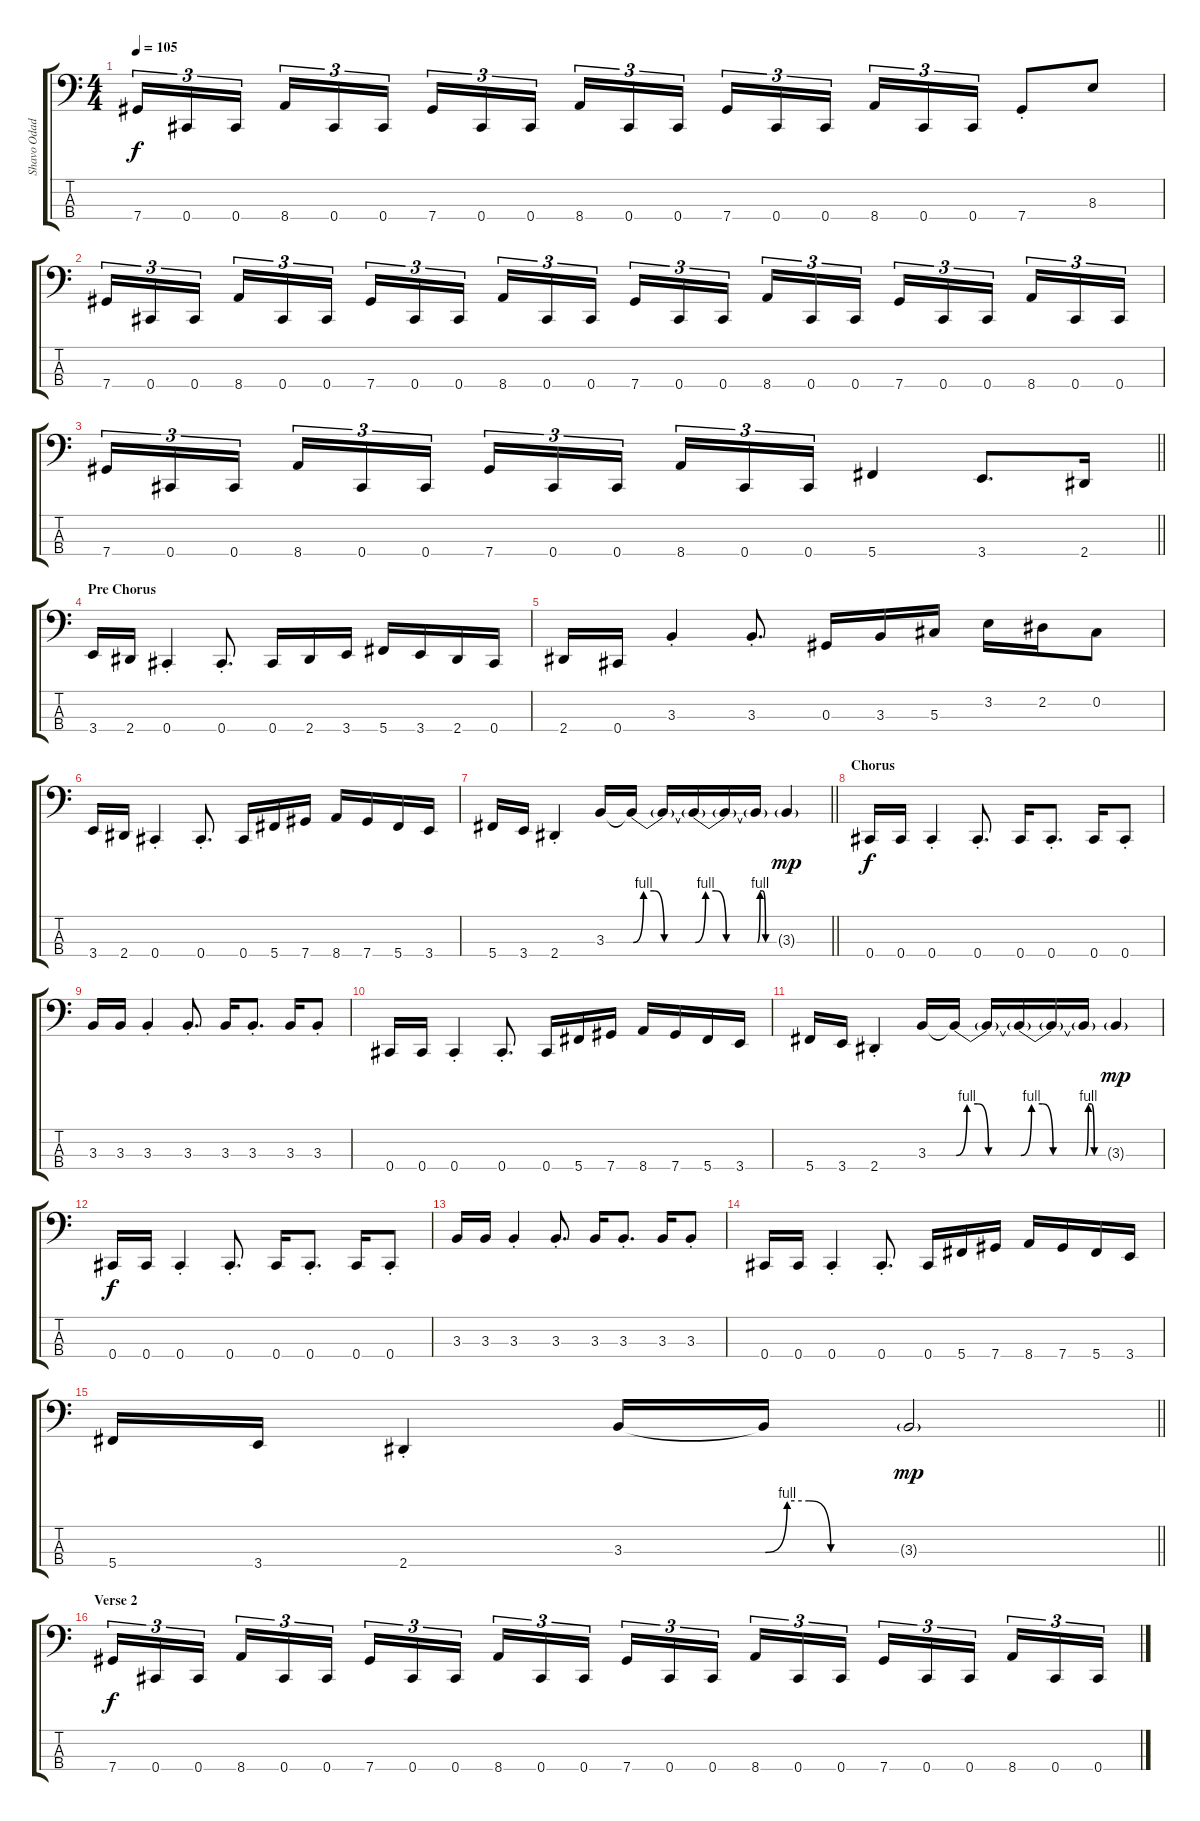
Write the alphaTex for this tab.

\track ("Shavo Odadjian" "Shavo Odad") {instrument electricbassfinger}
\staff {score tabs}
\tuning (Gb2 Db2 Ab1 Db1) {hide}
\ts (4 4)
\tempo 105
\clef f4
\ks c
7.4.16{tu (3 2) dy f} 0.4.16{tu (3 2)} 0.4.16{tu (3 2) beam splitsecondary} 8.4.16{tu (3 2)} 0.4.16{tu (3 2)} 0.4.16{tu (3 2)} 7.4.16{tu (3 2)} 0.4.16{tu (3 2)} 0.4.16{tu (3 2) beam splitsecondary} 8.4.16{tu (3 2)} 0.4.16{tu (3 2)} 0.4.16{tu (3 2)} 7.4.16{tu (3 2)} 0.4.16{tu (3 2)} 0.4.16{tu (3 2) beam splitsecondary} 8.4.16{tu (3 2)} 0.4.16{tu (3 2)} 0.4.16{tu (3 2)} 7.4{st}.8 8.3.8 |
7.4.16{tu (3 2)} 0.4.16{tu (3 2)} 0.4.16{tu (3 2) beam splitsecondary} 8.4.16{tu (3 2)} 0.4.16{tu (3 2)} 0.4.16{tu (3 2)} 7.4.16{tu (3 2)} 0.4.16{tu (3 2)} 0.4.16{tu (3 2) beam splitsecondary} 8.4.16{tu (3 2)} 0.4.16{tu (3 2)} 0.4.16{tu (3 2)} 7.4.16{tu (3 2)} 0.4.16{tu (3 2)} 0.4.16{tu (3 2) beam splitsecondary} 8.4.16{tu (3 2)} 0.4.16{tu (3 2)} 0.4.16{tu (3 2)} 7.4.16{tu (3 2)} 0.4.16{tu (3 2)} 0.4.16{tu (3 2) beam splitsecondary} 8.4.16{tu (3 2)} 0.4.16{tu (3 2)} 0.4.16{tu (3 2)} |
\barLineRight lightlight
7.4.16{tu (3 2)} 0.4.16{tu (3 2)} 0.4.16{tu (3 2) beam splitsecondary} 8.4.16{tu (3 2)} 0.4.16{tu (3 2)} 0.4.16{tu (3 2)} 7.4.16{tu (3 2)} 0.4.16{tu (3 2)} 0.4.16{tu (3 2) beam splitsecondary} 8.4.16{tu (3 2)} 0.4.16{tu (3 2)} 0.4.16{tu (3 2)} 5.4.4 3.4.8{d} 2.4.16 |
\section ("" "Pre Chorus")
3.4.16 2.4.16 0.4{st}.4 0.4{st}.8{d} 0.4.16 2.4.16 3.4.16 5.4.16 3.4.16 2.4.16 0.4.16 |
2.4.16 0.4.16 3.3{st}.4 3.3{st}.8{d} 0.3.16 3.3.16 5.3.16 3.2.16 2.2.16 0.2.8 |
3.4.16 2.4.16 0.4{st}.4 0.4{st}.8{d} 0.4.16 5.4.16 7.4.16 8.4.16 7.4.16 5.4.16 3.4.16 |
\barLineRight lightlight
5.4.16 3.4.16 2.4{st}.4 3.3.16 3.3{be (custom 0 0 10 4 20 4 30 0 60 0) t}.16 3.3{t}.16 3.3{be (custom 0 0 10 4 20 4 30 0 60 0) t}.16 3.3{t}.16 3.3{be (custom 0 0 10 4 20 4 30 0 60 0) t}.16 3.3{g}.4{dy mp} |
\section ("" "Chorus")
0.4.16{dy f} 0.4.16 0.4{st}.4 0.4{st}.8{d} 0.4.16 0.4{st}.8{d} 0.4.16 0.4{st}.8 |
3.3.16 3.3.16 3.3{st}.4 3.3{st}.8{d} 3.3.16 3.3{st}.8{d} 3.3.16 3.3{st}.8 |
0.4.16 0.4.16 0.4{st}.4 0.4{st}.8{d} 0.4.16 5.4.16 7.4.16 8.4.16 7.4.16 5.4.16 3.4.16 |
5.4.16 3.4.16 2.4{st}.4 3.3.16 3.3{be (custom 0 0 10 4 20 4 30 0 60 0) t}.16 3.3{t}.16 3.3{be (custom 0 0 10 4 20 4 30 0 60 0) t}.16 3.3{t}.16 3.3{be (custom 0 0 10 4 20 4 30 0 60 0) t}.16 3.3{g}.4{dy mp} |
0.4.16{dy f} 0.4.16 0.4{st}.4 0.4{st}.8{d} 0.4.16 0.4{st}.8{d} 0.4.16 0.4{st}.8 |
3.3.16 3.3.16 3.3{st}.4 3.3{st}.8{d} 3.3.16 3.3{st}.8{d} 3.3.16 3.3{st}.8 |
0.4.16 0.4.16 0.4{st}.4 0.4{st}.8{d} 0.4.16 5.4.16 7.4.16 8.4.16 7.4.16 5.4.16 3.4.16 |
\barLineRight lightlight
5.4.16 3.4.16 2.4{st}.4 3.3.16 3.3{be (custom 0 0 10 4 20 4 30 0 60 0) t}.16 3.3{g}.2{dy mp} |
\section ("" "Verse 2")
7.4.16{tu (3 2) dy f} 0.4.16{tu (3 2)} 0.4.16{tu (3 2) beam splitsecondary} 8.4.16{tu (3 2)} 0.4.16{tu (3 2)} 0.4.16{tu (3 2)} 7.4.16{tu (3 2)} 0.4.16{tu (3 2)} 0.4.16{tu (3 2) beam splitsecondary} 8.4.16{tu (3 2)} 0.4.16{tu (3 2)} 0.4.16{tu (3 2)} 7.4.16{tu (3 2)} 0.4.16{tu (3 2)} 0.4.16{tu (3 2) beam splitsecondary} 8.4.16{tu (3 2)} 0.4.16{tu (3 2)} 0.4.16{tu (3 2)} 7.4.16{tu (3 2)} 0.4.16{tu (3 2)} 0.4.16{tu (3 2) beam splitsecondary} 8.4.16{tu (3 2)} 0.4.16{tu (3 2)} 0.4.16{tu (3 2)}
